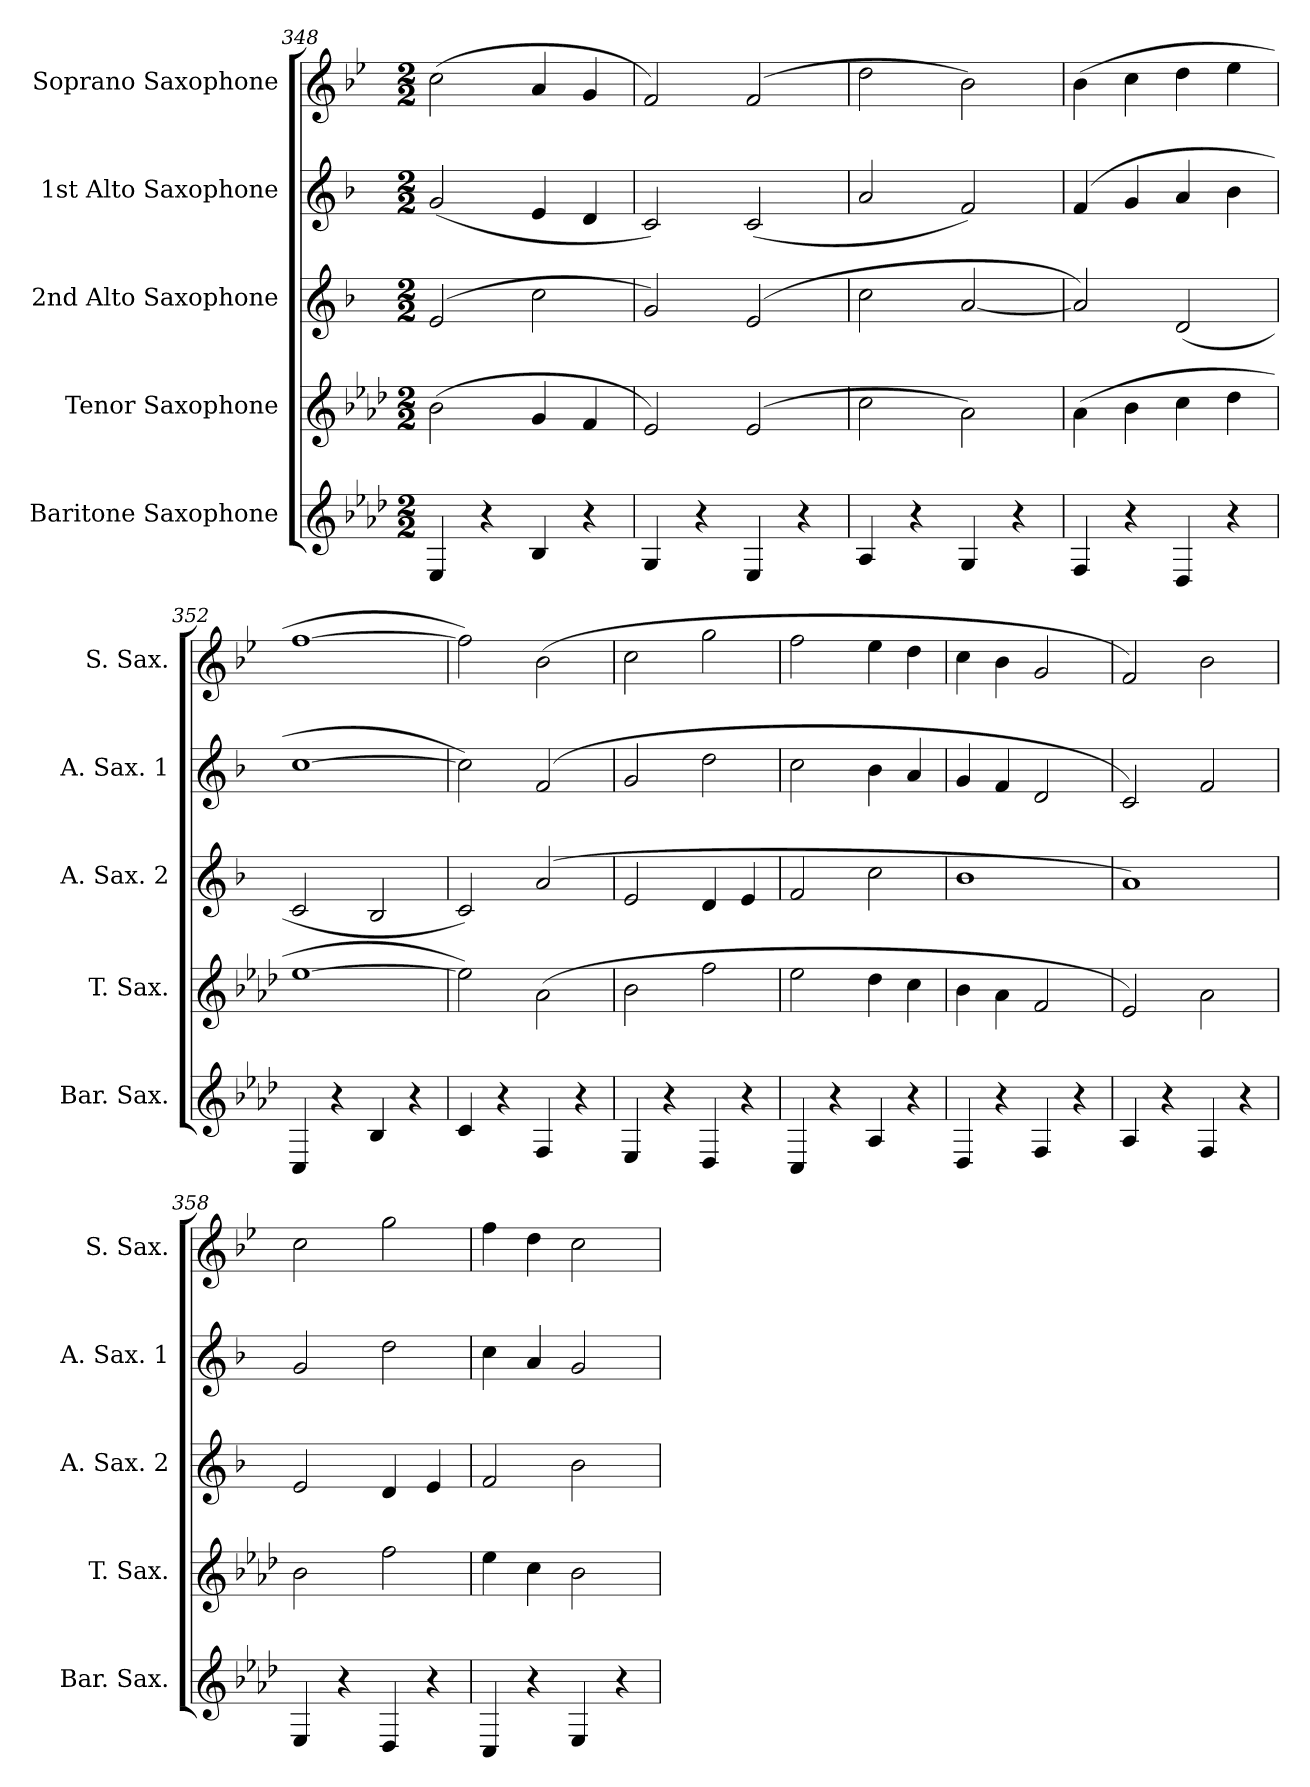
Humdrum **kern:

**kern	**kern	**kern	**kern	**kern
*part5	*part4	*part3	*part2	*part1
*staff5	*staff4	*staff3	*staff2	*staff1
*I"Baritone Saxophone	*I"Tenor Saxophone	*I"2nd Alto Saxophone	*I"1st Alto Saxophone	*I"Soprano Saxophone
*I'Bar. Sax.	*I'T. Sax.	*I'A. Sax. 2	*I'A. Sax. 1	*I'S. Sax.
!!LO:LB:g=z
*clefG2	*clefG2	*clefG2	*clefG2	*clefG2
*ITrd12c21	*ITrd8c14	*ITrd5c9	*ITrd5c9	*ITrd1c2
*k[b-e-a-d-]	*k[b-e-a-d-]	*k[b-e-a-d-]	*k[b-e-a-d-]	*k[b-e-a-d-]
*M2/2	*M2/2	*M2/2	*M2/2	*M2/2
=348	=348	=348	=348	=348
4EE-/	(2B-\	(2G/	(2B-/	(2b-\
4r	.	.	.	.
4BB-/	4G/	2e-\	4G/	4g/
4r	4F/	.	4F/	4f/
=349	=349	=349	=349	=349
4GG/	2E-/)	2B-/)	2E-/)	2e-/)
4r	.	.	.	.
4EE-/	(2E-/	(2G/	(2E-/	(2e-/
4r	.	.	.	.
=350	=350	=350	=350	=350
4AA-/	2c\	2e-\	2c/	2cc\
4r	.	.	.	.
4GG/	2A-\)	[2c/	2A-/)	2a-\)
4r	.	.	.	.
=351	=351	=351	=351	=351
4FF/	(4A-\	2c/])	(4A-/	(4a-\
4r	4B-\	.	4B-/	4b-\
4DD-/	4c\	(2F/	4c/	4cc\
4r	4d-\	.	4d-\	4dd-\
=352	=352	=352	=352	=352
4CC/	[1e-	2E-/	[1e-	[1ee-
4r	.	.	.	.
4BB-/	.	2D-/	.	.
4r	.	.	.	.
=353	=353	=353	=353	=353
4C/	2e-\])	2E-/)	2e-\])	2ee-\])
4r	.	.	.	.
4FF/	(2A-\	(2c/	(2A-/	(2a-\
4r	.	.	.	.
=354	=354	=354	=354	=354
4EE-/	2B-\	2G/	2B-/	2b-\
4r	.	.	.	.
4DD-/	2f\	4F/	2f\	2ff\
4r	.	4G/	.	.
=355	=355	=355	=355	=355
4CC/	2e-\	2A-/	2e-\	2ee-\
4r	.	.	.	.
4AA-/	4d-\	2e-\	4d-\	4dd-\
4r	4c\	.	4c/	4cc\
!!LO:PB:g=z
=356	=356	=356	=356	=356
4DD-/	4B-\	1d-	4B-/	4b-\
4r	4A-\	.	4A-/	4a-\
4FF/	2F/	.	2F/	2f/
4r	.	.	.	.
=357	=357	=357	=357	=357
4AA-/	2E-/)	1c)	2E-/)	2e-/)
4r	.	.	.	.
4FF/	2A-\	.	2A-/	2a-\
4r	.	.	.	.
=358	=358	=358	=358	=358
4EE-/	2B-\	2G/	2B-/	2b-\
4r	.	.	.	.
4DD-/	2f\	4F/	2f\	2ff\
4r	.	4G/	.	.
=359	=359	=359	=359	=359
4CC/	4e-\	2A-/	4e-\	4ee-\
4r	4c\	.	4c/	4cc\
4EE-/	2B-\	2d-\	2B-/	2b-\
4r	.	.	.	.
=	=	=	=	=
*-	*-	*-	*-	*-
